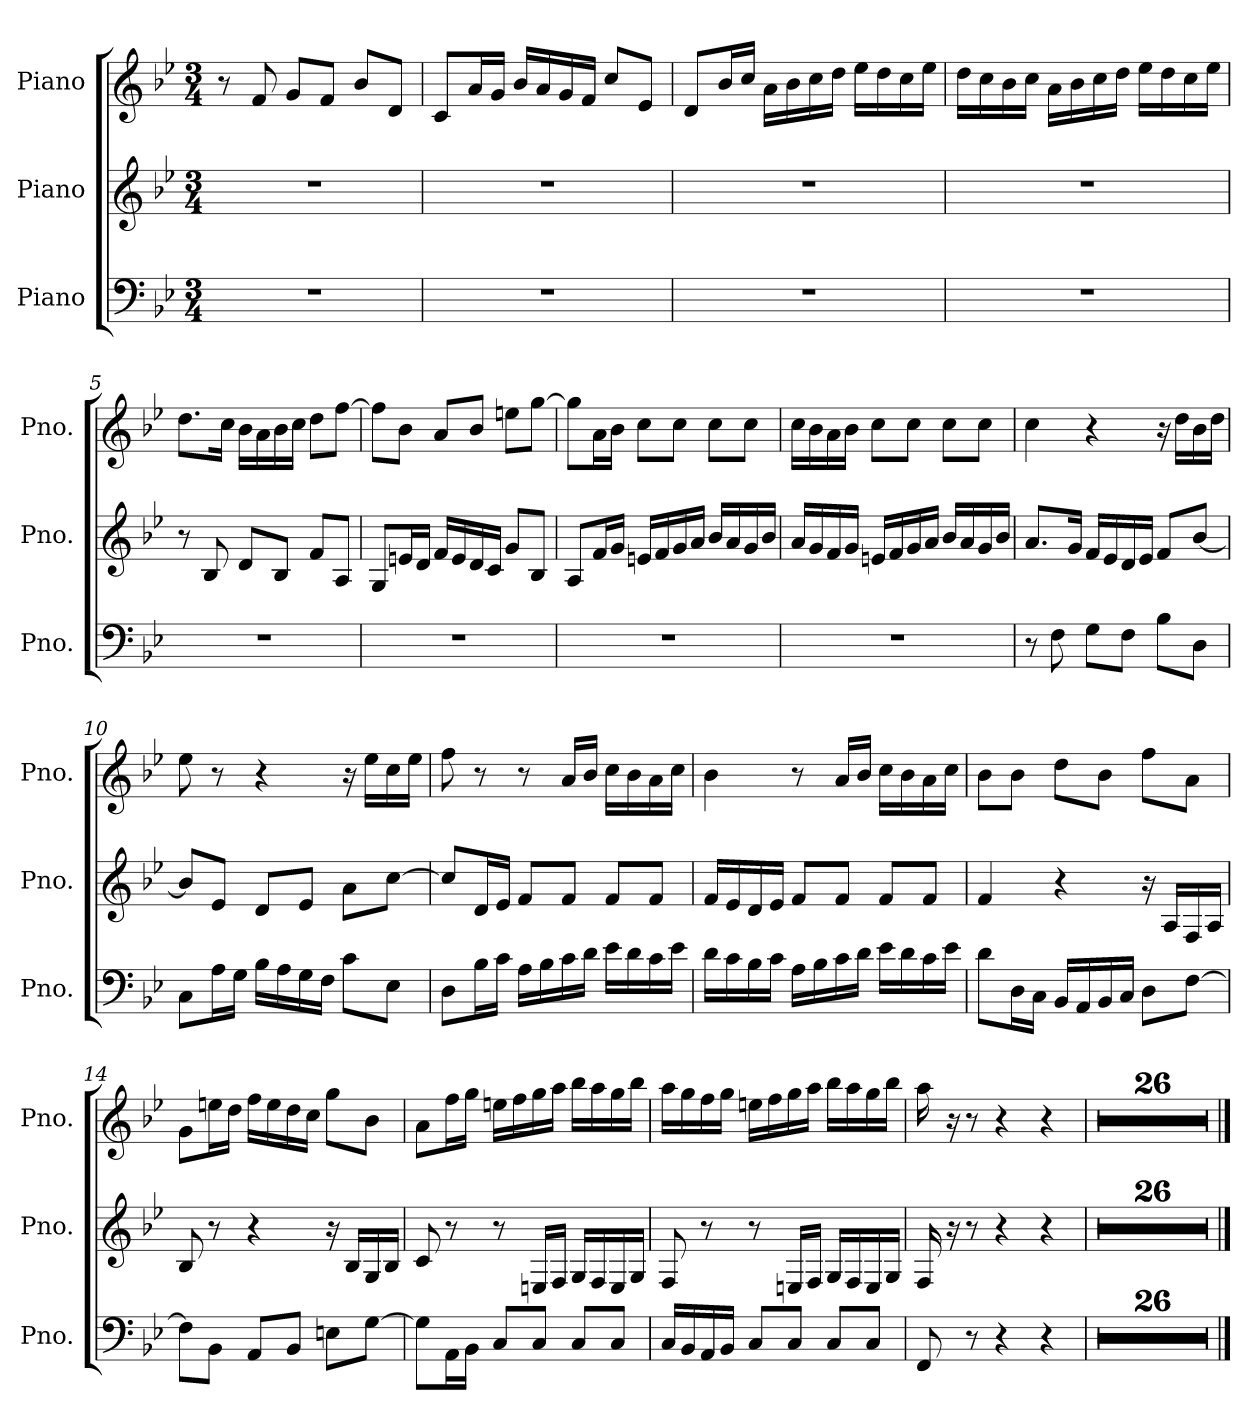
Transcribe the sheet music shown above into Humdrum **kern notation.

**kern	**kern	**kern
*part3	*part2	*part1
*staff3	*staff2	*staff1
*I"Piano	*I"Piano	*I"Piano
*I'Pno.	*I'Pno.	*I'Pno.
*clefF4	*clefG2	*clefG2
*k[b-e-]	*k[b-e-]	*k[b-e-]
*M3/4	*M3/4	*M3/4
*MM92	*MM92	*MM92
=1	=1	=1
2.r	2.r	8r
.	.	8f/
.	.	8g/L
.	.	8f/J
.	.	8b-/L
.	.	8d/J
=2	=2	=2
2.r	2.r	8c/L
.	.	16a/L
.	.	16g/JJ
.	.	16b-/LL
.	.	16a/
.	.	16g/
.	.	16f/JJ
.	.	8cc/L
.	.	8e-/J
=3	=3	=3
2.r	2.r	8d/L
.	.	16b-/L
.	.	16cc/JJ
.	.	16a\LL
.	.	16b-\
.	.	16cc\
.	.	16dd\JJ
.	.	16ee-\LL
.	.	16dd\
.	.	16cc\
.	.	16ee-\JJ
=4	=4	=4
2.r	2.r	16dd\LL
.	.	16cc\
.	.	16b-\
.	.	16cc\JJ
.	.	16a\LL
.	.	16b-\
.	.	16cc\
.	.	16dd\JJ
.	.	16ee-\LL
.	.	16dd\
.	.	16cc\
.	.	16ee-\JJ
!!LO:LB:g=z
=5	=5	=5
2.r	8r	8.dd\L
.	8B-/	.
.	.	16cc\Jk
.	8d/L	16b-\LL
.	.	16a\
.	8B-/J	16b-\
.	.	16cc\JJ
.	8f/L	8dd\L
.	8A/J	[8ff\J
=6	=6	=6
2.r	8G/L	8ff\L]
.	16en/L	8b-\J
.	16d/JJ	.
.	16f/LL	8a/L
.	16e/	.
.	16d/	8b-/J
.	16c/JJ	.
.	8g/L	8een\L
.	8B-/J	[8gg\J
=7	=7	=7
2.r	8A/L	8gg\L]
.	16f/L	16a\L
.	16g/JJ	16b-\JJ
.	16en/LL	8cc\L
.	16f/	.
.	16g/	8cc\J
.	16a/JJ	.
.	16b-/LL	8cc\L
.	16a/	.
.	16g/	8cc\J
.	16b-/JJ	.
=8	=8	=8
2.r	16a/LL	16cc\LL
.	16g/	16b-\
.	16f/	16a\
.	16g/JJ	16b-\JJ
.	16en/LL	8cc\L
.	16f/	.
.	16g/	8cc\J
.	16a/JJ	.
.	16b-/LL	8cc\L
.	16a/	.
.	16g/	8cc\J
.	16b-/JJ	.
!!LO:LB:g=z
=9	=9	=9
8r	8.a/L	4cc\
8F\	.	.
.	16g/Jk	.
8G\L	16f/LL	4r
.	16e-/	.
8F\J	16d/	.
.	16e-/JJ	.
8B-\L	8f/L	16r
.	.	16dd\LL
8D\J	[8b-/J	16b-\
.	.	16dd\JJ
=10	=10	=10
8C\L	8b-/L]	8ee-\
16A\L	8e-/J	8r
16G\JJ	.	.
16B-\LL	8d/L	4r
16A\	.	.
16G\	8e-/J	.
16F\JJ	.	.
8c\L	8a\L	16r
.	.	16ee-\LL
8E-\J	[8cc\J	16cc\
.	.	16ee-\JJ
=11	=11	=11
8D\L	8cc/L]	8ff\
16B-\L	16d/L	8r
16c\JJ	16e-/JJ	.
16A\LL	8f/L	8r
16B-\	.	.
16c\	8f/J	16a/LL
16d\JJ	.	16b-/JJ
16e-\LL	8f/L	16cc\LL
16d\	.	16b-\
16c\	8f/J	16a\
16e-\JJ	.	16cc\JJ
!!LO:LB:g=z
=12	=12	=12
16d\LL	16f/LL	4b-\
16c\	16e-/	.
16B-\	16d/	.
16c\JJ	16e-/JJ	.
16A\LL	8f/L	8r
16B-\	.	.
16c\	8f/J	16a/LL
16d\JJ	.	16b-/JJ
16e-\LL	8f/L	16cc\LL
16d\	.	16b-\
16c\	8f/J	16a\
16e-\JJ	.	16cc\JJ
=13	=13	=13
8d\L	4f/	8b-\L
16D\L	.	8b-\J
16C\JJ	.	.
16BB-/LL	4r	8dd\L
16AA/	.	.
16BB-/	.	8b-\J
16C/JJ	.	.
8D\L	16r	8ff\L
.	16A/LL	.
[8F\J	16F/	8a\J
.	16A/JJ	.
=14	=14	=14
8F\L]	8B-/	8g\L
8BB-\J	8r	16een\L
.	.	16dd\JJ
8AA/L	4r	16ff\LL
.	.	16ee\
8BB-/J	.	16dd\
.	.	16cc\JJ
8En\L	16r	8gg\L
.	16B-/LL	.
[8G\J	16G/	8b-\J
.	16B-/JJ	.
!!LO:PB:g=z
=15	=15	=15
8G\L]	8c/	8a\L
16AA\L	8r	16ff\L
16BB-\JJ	.	16gg\JJ
8C/L	8r	16een\LL
.	.	16ff\
8C/J	16En/LL	16gg\
.	16F/JJ	16aa\JJ
8C/L	16G/LL	16bb-\LL
.	16F/	16aa\
8C/J	16E/	16gg\
.	16G/JJ	16bb-\JJ
=16	=16	=16
16C/LL	8F/	16aa\LL
16BB-/	.	16gg\
16AA/	8r	16ff\
16BB-/JJ	.	16gg\JJ
8C/L	8r	16een\LL
.	.	16ff\
8C/J	16En/LL	16gg\
.	16F/JJ	16aa\JJ
8C/L	16G/LL	16bb-\LL
.	16F/	16aa\
8C/J	16E/	16gg\
.	16G/JJ	16bb-\JJ
=17	=17	=17
8FF/	16F/	16aa\
.	16r	16r
8r	8r	8r
4r	4r	4r
4r	4r	4r
=18	=18	=18
2.r	2.r	2.r
=19	=19	=19
2.r	2.r	2.r
=20	=20	=20
2.r	2.r	2.r
!!LO:LB:g=z
=21	=21	=21
2.r	2.r	2.r
=22	=22	=22
2.r	2.r	2.r
=23	=23	=23
2.r	2.r	2.r
=24	=24	=24
2.r	2.r	2.r
=25	=25	=25
2.r	2.r	2.r
=26	=26	=26
2.r	2.r	2.r
=27	=27	=27
2.r	2.r	2.r
=28	=28	=28
2.r	2.r	2.r
=29	=29	=29
2.r	2.r	2.r
=30	=30	=30
2.r	2.r	2.r
=31	=31	=31
2.r	2.r	2.r
=32	=32	=32
2.r	2.r	2.r
=33	=33	=33
2.r	2.r	2.r
=34	=34	=34
2.r	2.r	2.r
=35	=35	=35
2.r	2.r	2.r
=36	=36	=36
2.r	2.r	2.r
!!LO:LB:g=z
=37	=37	=37
2.r	2.r	2.r
=38	=38	=38
2.r	2.r	2.r
=39	=39	=39
2.r	2.r	2.r
=40	=40	=40
2.r	2.r	2.r
=41	=41	=41
2.r	2.r	2.r
=42	=42	=42
2.r	2.r	2.r
=43	=43	=43
2.r	2.r	2.r
==	==	==
*-	*-	*-
